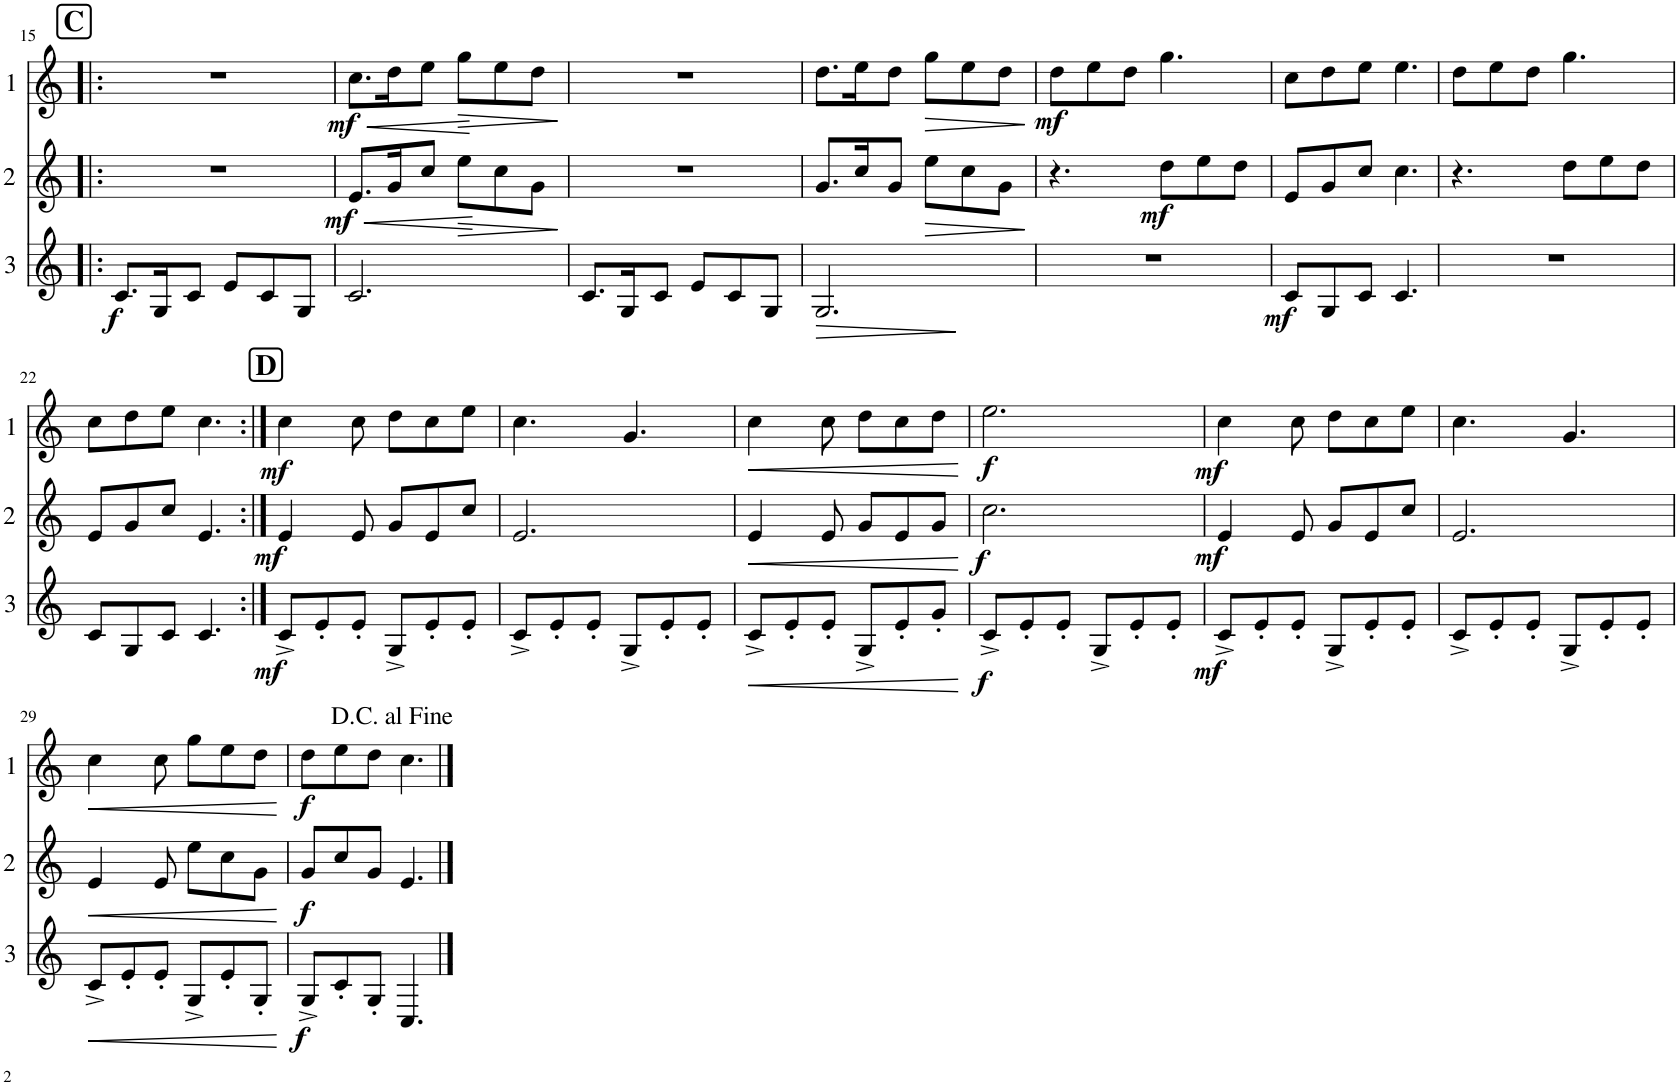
**kern	**dynam	**kern	**dynam	**kern	**dynam
*part3	*part3	*part2	*part2	*part1	*part1
*staff3	*staff3	*staff2	*staff2	*staff1	*staff1
*I"Cor 3	*	*I"Cor 2	*	*I"Cor 1	*
!!LO:PB:g=z
*clefG2	*	*clefG2	*	*clefG2	*
*Trd4c7	*	*Trd4c7	*	*Trd4c7	*
*k[]	*	*k[]	*	*k[]	*
*M6/8	*	*M6/8	*	*M6/8	*
!!LO:REH:place=s1:a:B:cj:fs=14:t=C
=15!|:	=15!|:	=15!|:	=15!|:	=15!|:	=15!|:
!	!LO:DY:b	!	!	!	!
8.c/L	f	2.r	.	2.r	.
16G/K	.	.	.	.	.
8c/J	.	.	.	.	.
8e/L	.	.	.	.	.
8c/	.	.	.	.	.
8G/J	.	.	.	.	.
=16	=16	=16	=16	=16	=16
!	!	!	!LO:HP:b	!	!LO:HP:b
!	!	!	!LO:DY:n=1:b	!	!LO:DY:n=1:b
2.c/	.	8.e/L	< mf	8.cc\L	< mf
.	.	16g/K	.	16dd\K	.
.	.	8cc/J	.	8ee\J	.
!	!	!	!LO:HP:b	!	!LO:HP:b
.	.	8ee\L	>	8gg\L	>
.	.	8cc\	.	8ee\	.
.	.	8g\J	.	8dd\J	.
.	.	.	[ ]	.	[ ]
=17	=17	=17	=17	=17	=17
8.c/L	.	2.r	.	2.r	.
16G/K	.	.	.	.	.
8c/J	.	.	.	.	.
8e/L	.	.	.	.	.
8c/	.	.	.	.	.
8G/J	.	.	.	.	.
=18	=18	=18	=18	=18	=18
!	!LO:HP:b	!	!	!	!
2.G/	>	8.g/L	.	8.dd\L	.
.	.	16cc/K	.	16ee\K	.
.	.	8g/J	.	8dd\J	.
!	!	!	!LO:HP:b	!	!LO:HP:b
.	.	8ee\L	>	8gg\L	>
.	.	8cc\	.	8ee\	.
.	.	8g\J	.	8dd\J	.
.	]	.	]	.	]
=19	=19	=19	=19	=19	=19
!	!	!	!	!	!LO:DY:b
2.r	.	4.r	.	8dd\L	mf
.	.	.	.	8ee\	.
.	.	.	.	8dd\J	.
!	!	!	!LO:DY:b	!	!
.	.	8dd\L	mf	4.gg\	.
.	.	8ee\	.	.	.
.	.	8dd\J	.	.	.
=20	=20	=20	=20	=20	=20
!	!LO:DY:b	!	!	!	!
8c/L	mf	8e/L	.	8cc\L	.
8G/	.	8g/	.	8dd\	.
8c/J	.	8cc/J	.	8ee\J	.
4.c/	.	4.cc\	.	4.ee\	.
=21	=21	=21	=21	=21	=21
2.r	.	4.r	.	8dd\L	.
.	.	.	.	8ee\	.
.	.	.	.	8dd\J	.
.	.	8dd\L	.	4.gg\	.
.	.	8ee\	.	.	.
.	.	8dd\J	.	.	.
!!LO:LB:g=z
=22	=22	=22	=22	=22	=22
8c/L	.	8e/L	.	8cc\L	.
8G/	.	8g/	.	8dd\	.
8c/J	.	8cc/J	.	8ee\J	.
4.c/	.	4.e/	.	4.cc\	.
!!LO:REH:place=s1:a:B:cj:fs=14:t=D
=23:|!	=23:|!	=23:|!	=23:|!	=23:|!	=23:|!
!	!LO:DY:b	!	!LO:DY:b	!	!LO:DY:b
8c^/L	mf	4e/	mf	4cc\	mf
8e'/	.	.	.	.	.
8e'/J	.	8e/	.	8cc\	.
8G^/L	.	8g/L	.	8dd\L	.
8e'/	.	8e/	.	8cc\	.
8e'/J	.	8cc/J	.	8ee\J	.
=24	=24	=24	=24	=24	=24
8c^/L	.	2.e/	.	4.cc\	.
8e'/	.	.	.	.	.
8e'/J	.	.	.	.	.
8G^/L	.	.	.	4.g/	.
8e'/	.	.	.	.	.
8e'/J	.	.	.	.	.
=25	=25	=25	=25	=25	=25
!	!LO:HP:b	!	!LO:HP:b	!	!LO:HP:b
8c^/L	<	4e/	<	4cc\	<
8e'/	.	.	.	.	.
8e'/J	.	8e/	.	8cc\	.
8G^/L	.	8g/L	.	8dd\L	.
8e'/	.	8e/	.	8cc\	.
8g'/J	.	8g/J	.	8dd\J	.
.	[	.	[	.	[
=26	=26	=26	=26	=26	=26
!	!LO:DY:b	!	!LO:DY:b	!	!LO:DY:b
8c^/L	f	2.cc\	f	2.ee\	f
8e'/	.	.	.	.	.
8e'/J	.	.	.	.	.
8G^/L	.	.	.	.	.
8e'/	.	.	.	.	.
8e'/J	.	.	.	.	.
=27	=27	=27	=27	=27	=27
!	!LO:DY:b	!	!LO:DY:b	!	!LO:DY:b
8c^/L	mf	4e/	mf	4cc\	mf
8e'/	.	.	.	.	.
8e'/J	.	8e/	.	8cc\	.
8G^/L	.	8g/L	.	8dd\L	.
8e'/	.	8e/	.	8cc\	.
8e'/J	.	8cc/J	.	8ee\J	.
=28	=28	=28	=28	=28	=28
8c^/L	.	2.e/	.	4.cc\	.
8e'/	.	.	.	.	.
8e'/J	.	.	.	.	.
8G^/L	.	.	.	4.g/	.
8e'/	.	.	.	.	.
8e'/J	.	.	.	.	.
!!LO:LB:g=z
=29	=29	=29	=29	=29	=29
!	!LO:HP:b	!	!LO:HP:b	!	!LO:HP:b
8c^/L	<	4e/	<	4cc\	<
8e'/	.	.	.	.	.
8e'/J	.	8e/	.	8cc\	.
8G^/L	.	8ee\L	.	8gg\L	.
8e'/	.	8cc\	.	8ee\	.
8G'/J	.	8g\J	.	8dd\J	.
.	[	.	[	.	[
=30	=30	=30	=30	=30	=30
!	!LO:DY:b	!	!LO:DY:b	!	!LO:DY:b
8G^/L	f	8g/L	f	8dd\L	f
8c'/	.	8cc/	.	8ee\	.
8G'/J	.	8g/J	.	8dd\J	.
4.C/	.	4.e/	.	4.cc\	.
==	==	==	==	==	==
*-	*-	*-	*-	*-	*-
